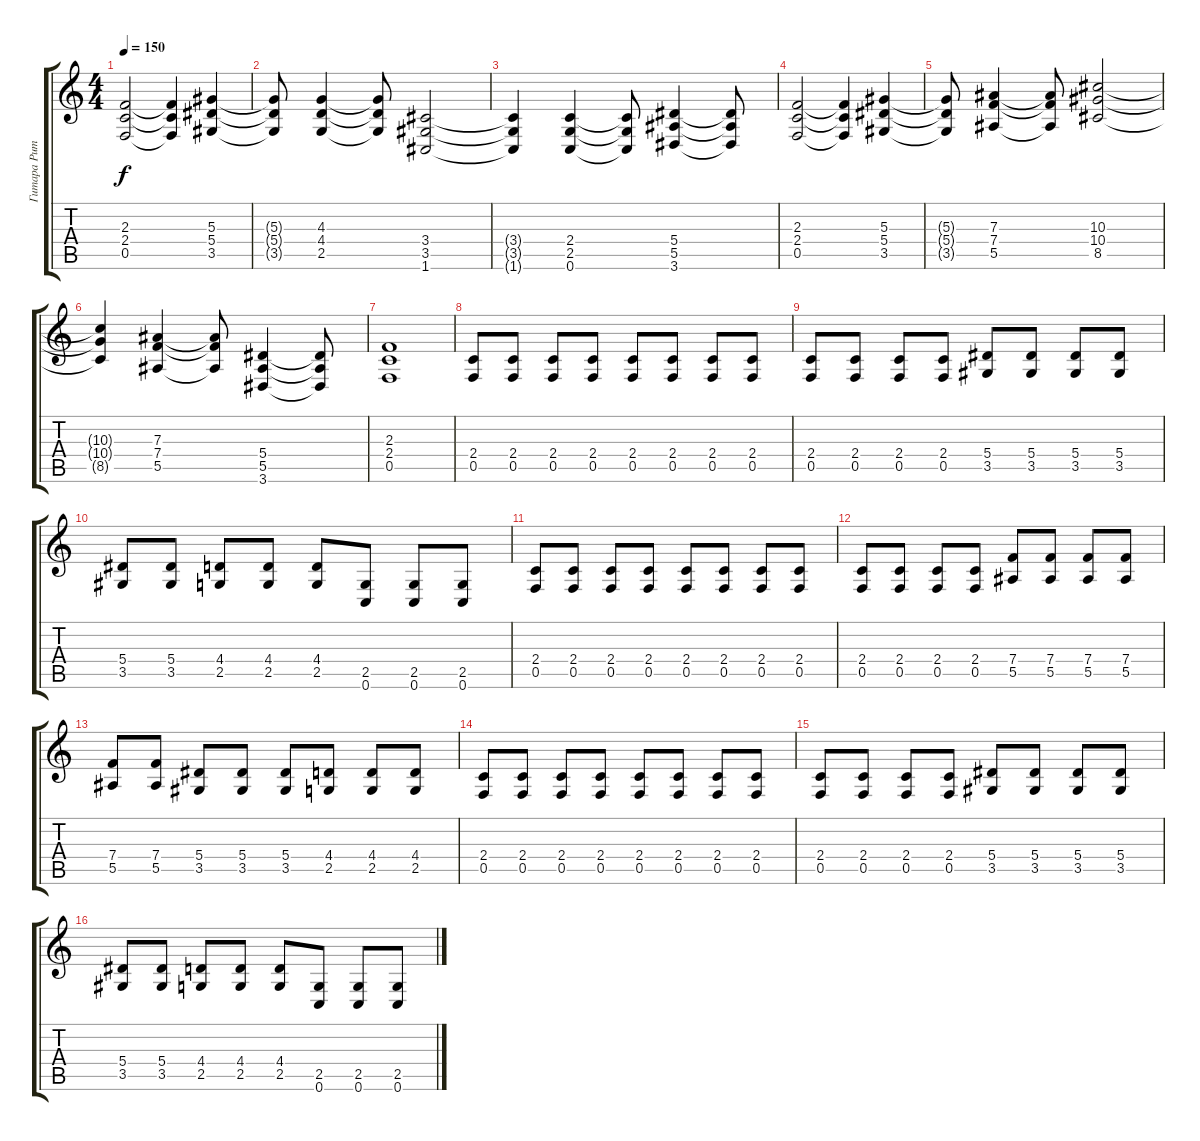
\track ("Гитара Ритма" "Гитара Рит") {instrument acousticguitarsteel}
\staff {score tabs}
\tuning (C4 G3 Eb3 Bb2 F2 C2) {hide}
\ts (4 4)
\tempo 150
\clef g2
\ks c
(2.3 2.4 0.5).2{dy f} (2.3{t} 2.4{t} 0.5{t}).4 (5.3 5.4 3.5).4 |
(5.3{t} 5.4{t} 3.5{t}).8 (4.3 4.4 2.5).4 (4.3{t} 4.4{t} 2.5{t}).8 (3.4 3.5 1.6).2 |
(3.4{t} 3.5{t} 1.6{t}).4 (2.4 2.5 0.6).4 (2.4{t} 2.5{t} 0.6{t}).8 (5.4 5.5 3.6).4 (5.4{t} 5.5{t} 3.6{t}).8 |
(2.3 2.4 0.5).2 (2.3{t} 2.4{t} 0.5{t}).4 (5.3 5.4 3.5).4 |
(5.3{t} 5.4{t} 3.5{t}).8 (7.3 7.4 5.5).4 (7.3{t} 7.4{t} 5.5{t}).8 (10.3 10.4 8.5).2 |
(10.3{t} 10.4{t} 8.5{t}).4 (7.3 7.4 5.5).4 (7.3{t} 7.4{t} 5.5{t}).8 (5.4 5.5 3.6).4 (5.4{t} 5.5{t} 3.6{t}).8 |
(2.3 2.4 0.5).1 |
(2.4 0.5).8 (2.4 0.5).8 (2.4 0.5).8 (2.4 0.5).8 (2.4 0.5).8 (2.4 0.5).8 (2.4 0.5).8 (2.4 0.5).8 |
(2.4 0.5).8 (2.4 0.5).8 (2.4 0.5).8 (2.4 0.5).8 (5.4 3.5).8 (5.4 3.5).8 (5.4 3.5).8 (5.4 3.5).8 |
(5.4 3.5).8 (5.4 3.5).8 (4.4 2.5).8 (4.4 2.5).8 (4.4 2.5).8 (2.5 0.6).8 (2.5 0.6).8 (2.5 0.6).8 |
(2.4 0.5).8 (2.4 0.5).8 (2.4 0.5).8 (2.4 0.5).8 (2.4 0.5).8 (2.4 0.5).8 (2.4 0.5).8 (2.4 0.5).8 |
(2.4 0.5).8 (2.4 0.5).8 (2.4 0.5).8 (2.4 0.5).8 (7.4 5.5).8 (7.4 5.5).8 (7.4 5.5).8 (7.4 5.5).8 |
(7.4 5.5).8 (7.4 5.5).8 (5.4 3.5).8 (5.4 3.5).8 (5.4 3.5).8 (4.4 2.5).8 (4.4 2.5).8 (4.4 2.5).8 |
(2.4 0.5).8 (2.4 0.5).8 (2.4 0.5).8 (2.4 0.5).8 (2.4 0.5).8 (2.4 0.5).8 (2.4 0.5).8 (2.4 0.5).8 |
(2.4 0.5).8 (2.4 0.5).8 (2.4 0.5).8 (2.4 0.5).8 (5.4 3.5).8 (5.4 3.5).8 (5.4 3.5).8 (5.4 3.5).8 |
(5.4 3.5).8 (5.4 3.5).8 (4.4 2.5).8 (4.4 2.5).8 (4.4 2.5).8 (2.5 0.6).8 (2.5 0.6).8 (2.5 0.6).8
